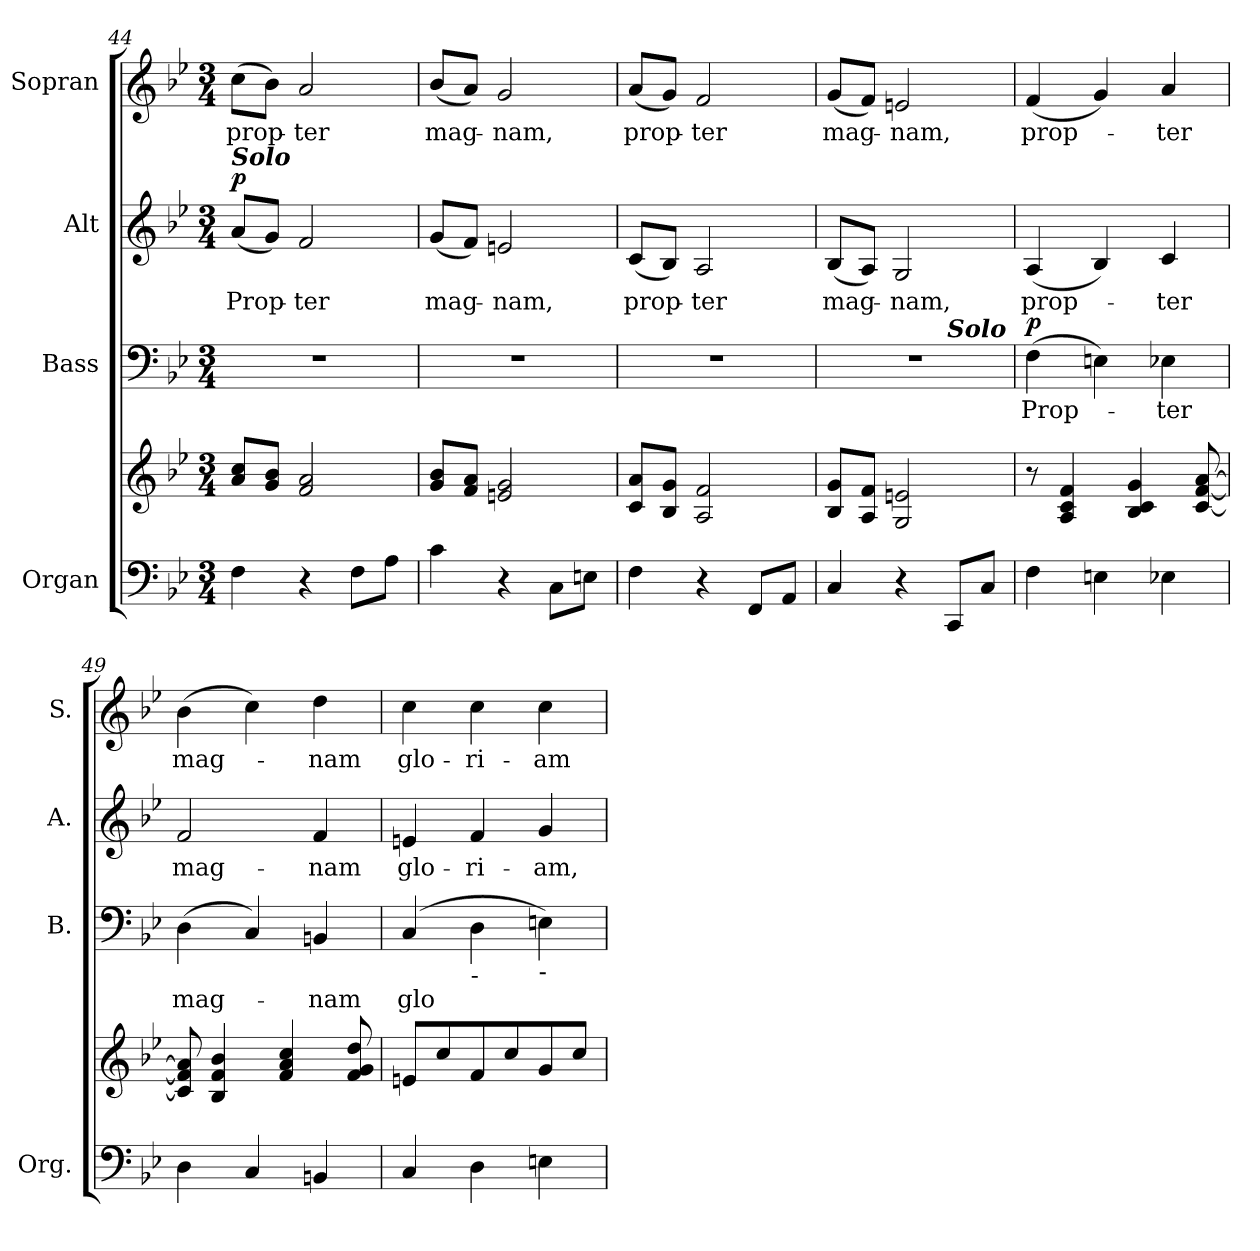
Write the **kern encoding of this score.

**kern	**kern	**kern	**text	**dynam	**kern	**text	**dynam	**kern	**text
*part4	*part4	*part3	*part3	*part3	*part2	*part2	*part2	*part1	*part1
*staff5	*staff4	*staff3	*staff3	*staff3	*staff2	*staff2	*staff2	*staff1	*staff1
*I"Organ	*	*I"Bass	*	*	*I"Alt	*	*	*I"Sopran	*
*I'Org.	*	*I'B.	*	*	*I'A.	*	*	*I'S.	*
!!LO:PB:g=z
*clefF4	*clefG2	*clefF4	*	*	*clefG2	*	*	*clefG2	*
*k[b-e-]	*k[b-e-]	*k[b-e-]	*	*	*k[b-e-]	*	*	*k[b-e-]	*
*B-:	*B-:	*B-:	*	*	*B-:	*	*	*B-:	*
*M3/4	*M3/4	*M3/4	*	*	*M3/4	*	*	*M3/4	*
=44	=44	=44	=44	=44	=44	=44	=44	=44	=44
!	!	!LO:N:vis=1	!	!	!	!	!	!	!
!	!	!	!	!	!	!LO:LY:b:color=#000000	!	!	!
!	!	!	!	!	!LO:TX:a:Bi:t=Solo	!	!	!	!
!	!	!	!	!	!	!	!	!	!LO:LY:b:color=#000000
4Fi\	8ai/ 8cciL	2.r	.	.	(8ai/L	Prop-	p	(8cci\L	prop-
.	8gi/ 8b-iJ	.	.	.	8gi/J)	.	.	8b-i\J)	.
!	!	!	!	!	!	!LO:LY:b:color=#000000	!	!	!
!	!	!	!	!	!	!	!	!	!LO:LY:b:color=#000000
4r	2fi/ 2ai	.	.	.	2fi/	-ter	.	2ai/	-ter
8Fi\L	.	.	.	.	.	.	.	.	.
8Ai\J	.	.	.	.	.	.	.	.	.
=45	=45	=45	=45	=45	=45	=45	=45	=45	=45
!	!	!LO:N:vis=1	!	!	!	!	!	!	!
!	!	!	!	!	!	!LO:LY:b:color=#000000	!	!	!
!	!	!	!	!	!	!	!	!	!LO:LY:b:color=#000000
4ci\	8gi/ 8b-iL	2.r	.	.	(8gi/L	mag-	.	(8b-i/L	mag-
.	8fi/ 8aiJ	.	.	.	8fi/J)	.	.	8ai/J)	.
!	!	!	!	!	!	!LO:LY:b:color=#000000	!	!	!
!	!	!	!	!	!	!	!	!	!LO:LY:b:color=#000000
4r	2eni/ 2gi	.	.	.	2eni/	-nam,	.	2gi/	-nam,
8Ci\L	.	.	.	.	.	.	.	.	.
8Eni\J	.	.	.	.	.	.	.	.	.
=46	=46	=46	=46	=46	=46	=46	=46	=46	=46
!	!	!LO:N:vis=1	!	!	!	!	!	!	!
!	!	!	!	!	!	!LO:LY:b:color=#000000	!	!	!
!	!	!	!	!	!	!	!	!	!LO:LY:b:color=#000000
4Fi\	8ci/ 8aiL	2.r	.	.	(8ci/L	prop-	.	(8ai/L	prop-
.	8B-i/ 8giJ	.	.	.	8B-i/J)	.	.	8gi/J)	.
!	!	!	!	!	!	!LO:LY:b:color=#000000	!	!	!
!	!	!	!	!	!	!	!	!	!LO:LY:b:color=#000000
4r	2Ai/ 2fi	.	.	.	2Ai/	-ter	.	2fi/	-ter
8FFi/L	.	.	.	.	.	.	.	.	.
8AAi/J	.	.	.	.	.	.	.	.	.
=47	=47	=47	=47	=47	=47	=47	=47	=47	=47
!	!	!LO:N:vis=1	!	!	!	!	!	!	!
!	!	!	!	!	!	!LO:LY:b:color=#000000	!	!	!
!	!	!	!	!	!	!	!	!	!LO:LY:b:color=#000000
*	*	*^	*	*	*	*	*	*	*
4Ci/	8B-i/ 8giL	2.r	2ryy	.	.	(8B-i/L	mag-	.	(8gi/L	mag-
.	8Ai/ 8fiJ	.	.	.	.	8Ai/J)	.	.	8fi/J)	.
!	!	!	!	!	!	!	!LO:LY:b:color=#000000	!	!	!
!	!	!	!	!	!	!	!	!	!	!LO:LY:b:color=#000000
4r	2Gi/ 2eni	.	.	.	.	2Gi/	-nam,	.	2eni/	-nam,
!	!	!	!LO:TX:a:Bi:t=Solo	!	!	!	!	!	!	!
8CCi/L	.	.	4ryy	.	.	.	.	.	.	.
8Ci/J	.	.	.	.	.	.	.	.	.	.
*	*	*v	*v	*	*	*	*	*	*	*
=48	=48	=48	=48	=48	=48	=48	=48	=48	=48
*	*	*^	*	*	*	*	*	*	*
!	!	!	!	!LO:LY:b:color=#000000	!	!	!	!	!	!
*	*	*v	*v	*	*	*	*	*	*	*
*	*	*^	*	*	*	*	*	*	*
!	!	!	!	!	!	!	!LO:LY:b:color=#000000	!	!	!
*	*	*v	*v	*	*	*	*	*	*	*
*	*	*^	*	*	*	*	*	*	*
!	!	!	!	!	!	!	!	!	!	!LO:LY:b:color=#000000
*	*	*v	*v	*	*	*	*	*	*	*
4Fi\	8r	(4Fi\	Prop-	p	(4Ai/	prop-	.	(4fi/	prop-
.	4Ai/ 4ci 4fi	.	.	.	.	.	.	.	.
4Eni\	.	4Eni\)	.	.	4B-i/)	.	.	4gi/)	.
.	4B-i/ 4ci 4gi	.	.	.	.	.	.	.	.
!	!	!	!LO:LY:b:color=#000000	!	!	!	!	!	!
!	!	!	!	!	!	!LO:LY:b:color=#000000	!	!	!
!	!	!	!	!	!	!	!	!	!LO:LY:b:color=#000000
4E-Xi\	.	4E-Xi\	-ter	.	4ci/	-ter	.	4ai/	-ter
.	[<8ci/ [<8fi [>8ai	.	.	.	.	.	.	.	.
=49	=49	=49	=49	=49	=49	=49	=49	=49	=49
!	!	!	!LO:LY:b:color=#000000	!	!	!	!	!	!
!	!	!	!	!	!	!LO:LY:b:color=#000000	!	!	!
!	!	!	!	!	!	!	!	!	!LO:LY:b:color=#000000
4Di\	8ci/] 8fi] 8ai]	(4Di\	mag-	.	2fi/	mag-	.	(4b-i\	mag-
.	4B-i/ 4fi 4b-i	.	.	.	.	.	.	.	.
4Ci/	.	4Ci/)	.	.	.	.	.	4cci\)	.
.	4fi/ 4ai 4cci	.	.	.	.	.	.	.	.
!	!	!	!LO:LY:b:color=#000000	!	!	!	!	!	!
!	!	!	!	!	!	!LO:LY:b:color=#000000	!	!	!
!	!	!	!	!	!	!	!	!	!LO:LY:b:color=#000000
4BBni/	.	4BBni/	-nam	.	4fi/	-nam	.	4ddi\	-nam
.	8fi/ 8gi 8ddi	.	.	.	.	.	.	.	.
=50	=50	=50	=50	=50	=50	=50	=50	=50	=50
!	!	!	!LO:LY:b:color=#000000	!	!	!	!	!	!
!	!	!	!	!	!	!LO:LY:b:color=#000000	!	!	!
!	!	!	!	!	!	!	!	!	!LO:LY:b:color=#000000
4Ci/	8eni/L	(4Ci/	glo	.	4eni/	glo-	.	4cci\	glo-
.	8cci/	.	.	.	.	.	.	.	.
!	!	!	!	!	!	!LO:LY:b:color=#000000	!	!	!
!	!	!LO:TX:b:t=-	!	!	!	!	!	!	!
!	!	!	!	!	!	!	!	!	!LO:LY:b:color=#000000
4Di\	8fi/	4Di\	.	.	4fi/	-ri-	.	4cci\	-ri-
.	8cci/	.	.	.	.	.	.	.	.
!	!	!	!	!	!	!LO:LY:b:color=#000000	!	!	!
!	!	!LO:TX:b:t=-	!	!	!	!	!	!	!
!	!	!	!	!	!	!	!	!	!LO:LY:b:color=#000000
4Eni\	8gi/	4Eni\)	.	.	4gi/	-am,	.	4cci\	-am
.	8cci/J	.	.	.	.	.	.	.	.
=	=	=	=	=	=	=	=	=	=
*-	*-	*-	*-	*-	*-	*-	*-	*-	*-
